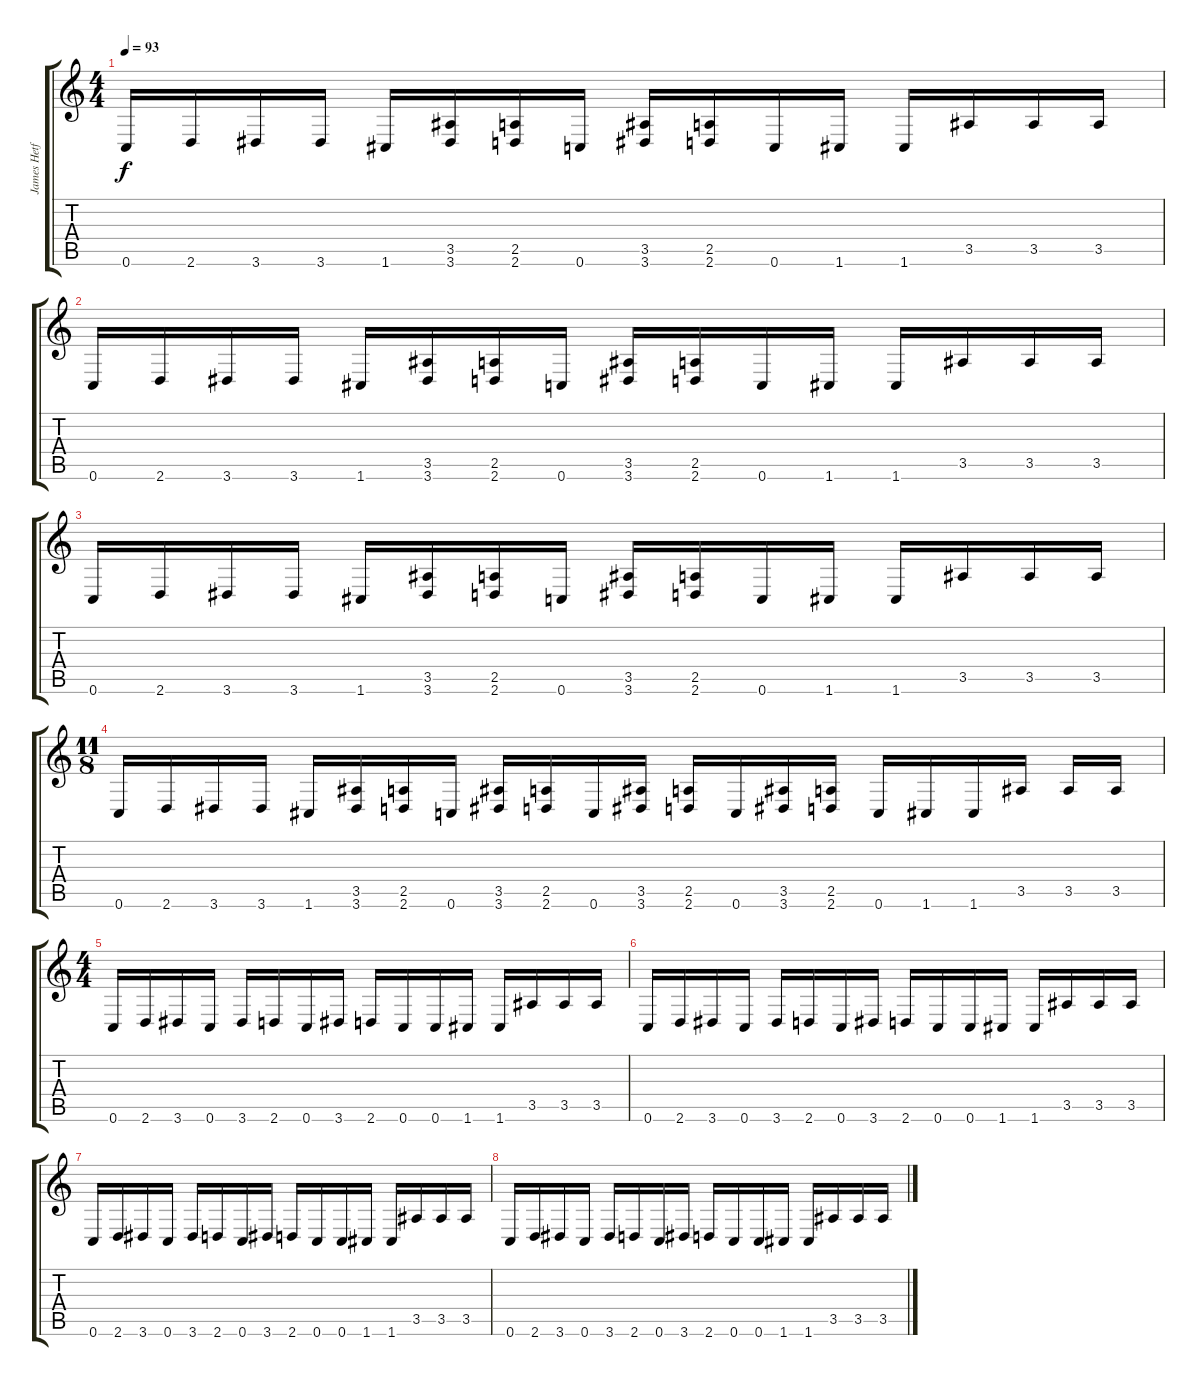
\track ("James Hetfield" "James Hetf") {instrument overdrivenguitar}
\staff {score tabs}
\tuning (D4 A3 F3 C3 G2 C2) {hide}
\ts (4 4)
\tempo 93
\clef g2
\ks c
0.6.16{dy f} 2.6.16 3.6.16 3.6.16 1.6.16 (3.5 3.6).16 (2.5 2.6).16 0.6.16 (3.5 3.6).16 (2.5 2.6).16 0.6.16 1.6.16 1.6.16 3.5.16 3.5.16 3.5.16 |
0.6.16 2.6.16 3.6.16 3.6.16 1.6.16 (3.5 3.6).16 (2.5 2.6).16 0.6.16 (3.5 3.6).16 (2.5 2.6).16 0.6.16 1.6.16 1.6.16 3.5.16 3.5.16 3.5.16 |
0.6.16 2.6.16 3.6.16 3.6.16 1.6.16 (3.5 3.6).16 (2.5 2.6).16 0.6.16 (3.5 3.6).16 (2.5 2.6).16 0.6.16 1.6.16 1.6.16 3.5.16 3.5.16 3.5.16 |
\ts (11 8)
0.6.16 2.6.16 3.6.16 3.6.16 1.6.16 (3.5 3.6).16 (2.5 2.6).16 0.6.16 (3.5 3.6).16 (2.5 2.6).16 0.6.16 (3.5 3.6).16 (2.5 2.6).16 0.6.16 (3.5 3.6).16 (2.5 2.6).16 0.6.16 1.6.16 1.6.16 3.5.16 3.5.16 3.5.16 |
\ts (4 4)
0.6.16 2.6.16 3.6.16 0.6.16 3.6.16 2.6.16 0.6.16 3.6.16 2.6.16 0.6.16 0.6.16 1.6.16 1.6.16 3.5.16 3.5.16 3.5.16 |
0.6.16 2.6.16 3.6.16 0.6.16 3.6.16 2.6.16 0.6.16 3.6.16 2.6.16 0.6.16 0.6.16 1.6.16 1.6.16 3.5.16 3.5.16 3.5.16 |
0.6.16 2.6.16 3.6.16 0.6.16 3.6.16 2.6.16 0.6.16 3.6.16 2.6.16 0.6.16 0.6.16 1.6.16 1.6.16 3.5.16 3.5.16 3.5.16 |
0.6.16 2.6.16 3.6.16 0.6.16 3.6.16 2.6.16 0.6.16 3.6.16 2.6.16 0.6.16 0.6.16 1.6.16 1.6.16 3.5.16 3.5.16 3.5.16
